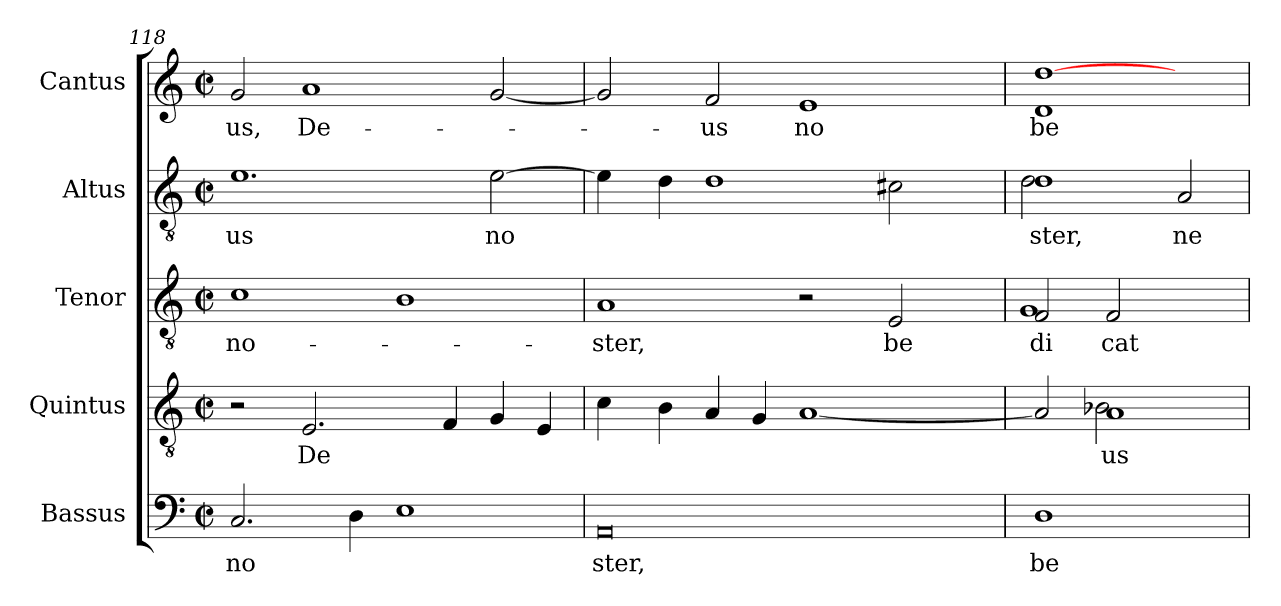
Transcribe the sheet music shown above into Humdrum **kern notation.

**kern	**text	**kern	**text	**kern	**text	**kern	**text	**kern	**text
*part5	*part5	*part4	*part4	*part3	*part3	*part2	*part2	*part1	*part1
*staff5	*staff5	*staff4	*staff4	*staff3	*staff3	*staff2	*staff2	*staff1	*staff1
*I"Bassus	*	*I"Quintus	*	*I"Tenor	*	*I"Altus	*	*I"Cantus	*
*clefF4	*	*clefGv2	*	*clefGv2	*	*clefGv2	*	*clefG2	*
*M2/2	*	*M2/2	*	*M2/2	*	*M2/2	*	*M2/2	*
*met(c|)	*	*met(c|)	*	*met(c|)	*	*met(c|)	*	*met(c|)	*
=118	=118	=118	=118	=118	=118	=118	=118	=118	=118
!	!LO:LY:b:cj	!	!	!	!LO:LY:b:cj	!	!LO:LY:b:cj	!	!LO:LY:b:cj
2.C/	no	2r	.	1c	no-	1.e	us	2g/	-us,
!	!	!	!LO:LY:b	!	!	!	!	!	!LO:LY:b:cj
.	.	2.E/	De	.	.	.	.	1a	De-
4D\	.	.	.	.	.	.	.	.	.
1E	.	.	.	1B	.	.	.	.	.
.	.	4F/	.	.	.	.	.	.	.
!	!	!	!	!	!	!	!LO:LY:b:cj	!	!
.	.	4G/	.	.	.	[>2e\	no	[>2g/	.
.	.	4E/	.	.	.	.	.	.	.
!!LO:PB:g=z
=119	=119	=119	=119	=119	=119	=119	=119	=119	=119
!	!LO:LY:b:cj	!	!	!	!LO:LY:b:cj	!	!	!	!
*^	*	*	*	*	*	*	*	*^	*
0AA	4ryy	ster,	4c\	.	1A	-ster,	4e\]	.	2g/]	16.ryy	.
.	.	.	.	.	.	.	.	.	.	1ryy	.
.	1..ryy	.	4B\	.	.	.	4d\	.	.	.	.
!	!	!	!	!	!	!	!	!	!	!	!LO:LY:b:cj
.	.	.	4A/	.	.	.	1d	.	2f/	.	-us
.	.	.	4G/	.	.	.	.	.	.	.	.
!	!	!	!	!	!	!	!	!	!	!	!LO:LY:b:cj
.	.	.	[<1A	.	2r	.	.	.	1e	.	no
.	.	.	.	.	.	.	.	.	.	2ryy	.
!	!	!	!	!	!	!LO:LY:b:cj	!	!	!	!	!
.	.	.	.	.	2E/	be	2c#\	.	.	.	.
.	.	.	.	.	.	.	.	.	.	4ryy	.
.	.	.	.	.	.	.	.	.	.	8ryy	.
.	.	.	.	.	.	.	.	.	.	32ryy	.
=120	=120	=120	=120	=120	=120	=120	=120	=120	=120	=120	=120
!LO:N:vis=0	!	!LO:LY:b:cj	!	!	!	!LO:LY:b:cj	!	!	!	!	!
*	*	*	*^	*	*^	*	*	*	*	*	*
!	!	!	!	!	!	!	!	!LO:LY:b:cj	!	!LO:LY:b:cj	!	!	!
*	*	*	*	*	*	*	*	*	*^	*	*	*	*
!	!	!	!	!	!	!	!	!	!	!	!LO:LY:b:cj	!	!	!LO:LY:b:cj
*v	*v	*	*	*	*	*	*	*	*	*	*	*v	*v	*
1D	be	2A/]	2ryy	.	2F/	1G	di	1d	2d\	ster,	1d [>1dd	be
!	!	!	!	!LO:LY:b:cj	!	!	!	!	!	!	!	!
!	!	!	!	!LO:LY:b:cj	!	!	!LO:LY:b:cj	!	!	!	!	!
.	.	1A	2B-X\	us	2F/	.	cat	.	1ryy	.	.	.
!	!	!	!	!	!	!	!	!	!	!LO:LY:b:cj	!	!
2ryy	.	.	2ryy	.	2ryy	2ryy	.	2A/	.	ne	2ryy	.
*	*	*v	*v	*	*	*	*	*v	*v	*	*	*
*	*	*	*	*v	*v	*	*	*	*	*
=	=	=	=	=	=	=	=	=	=
*-	*-	*-	*-	*-	*-	*-	*-	*-	*-
